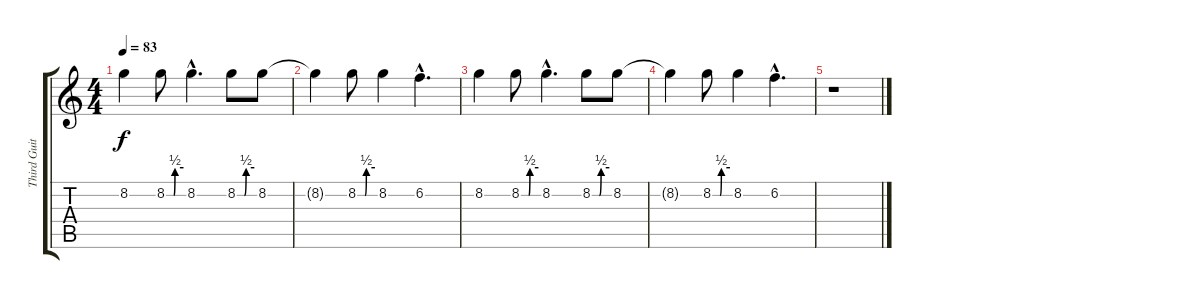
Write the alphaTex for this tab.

\track ("Third Guitar" "Third Guit") {instrument distortionguitar}
\staff {score tabs}
\tuning (E4 B3 G3 D3 A2 E2) {hide}
\ts (4 4)
\tempo 83
\clef g2
\ks c
8.2.4{dy f} 8.2{be (custom 0 0 26 0 30 2 60 2)}.8 8.2{hac}.4{d} 8.2{be (custom 0 0 25 0 31 2 60 2)}.8 8.2.8 |
8.2{t}.4 8.2{be (custom 0 0 25 0 30 2 60 2)}.8 8.2.4 6.2{hac}.4{d} |
8.2.4 8.2{be (custom 0 0 26 0 30 2 60 2)}.8 8.2{hac}.4{d} 8.2{be (custom 0 0 25 0 31 2 60 2)}.8 8.2.8 |
8.2{t}.4 8.2{be (custom 0 0 25 0 30 2 60 2)}.8 8.2.4 6.2{hac}.4{d} |
r.1
